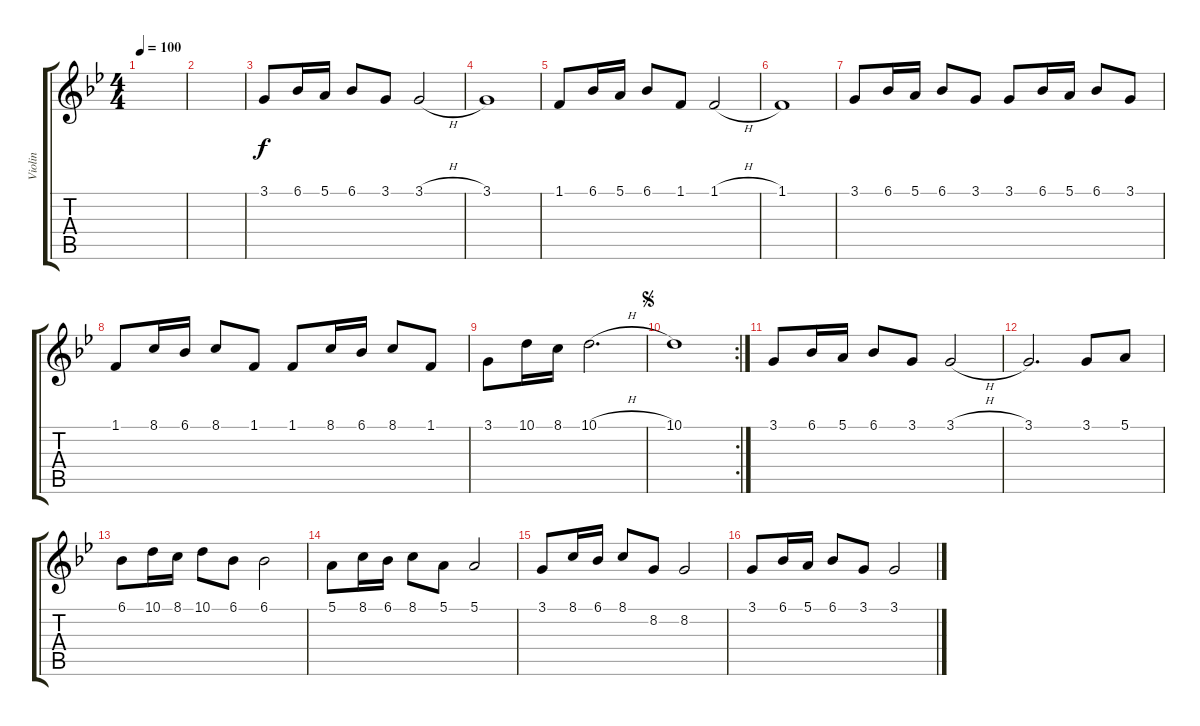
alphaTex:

\track ("Violin" "Violin") {instrument violin}
\staff {score tabs}
\tuning (E4 B3 G3 D3 A2 E2) {hide}
\ts (4 4)
\tempo 100
\clef g2
\ks bb
|
|
3.1.8 6.1.16 5.1.16 6.1.8 3.1.8 3.1{h}.2 |
3.1.1 |
1.1.8 6.1.16 5.1.16 6.1.8 1.1.8 1.1{h}.2 |
1.1.1 |
3.1.8 6.1.16 5.1.16 6.1.8 3.1.8 3.1.8 6.1.16 5.1.16 6.1.8 3.1.8 |
1.1.8 8.1.16 6.1.16 8.1.8 1.1.8 1.1.8 8.1.16 6.1.16 8.1.8 1.1.8 |
3.1.8 10.1.16 8.1.16 10.1{h}.2{d} |
\rc 2
\jump segno
10.1.1 |
3.1.8 6.1.16 5.1.16 6.1.8 3.1.8 3.1{h}.2 |
3.1.2{d} 3.1.8 5.1.8 |
6.1.8 10.1.16 8.1.16 10.1.8 6.1.8 6.1.2 |
5.1.8 8.1.16 6.1.16 8.1.8 5.1.8 5.1.2 |
3.1.8 8.1.16 6.1.16 8.1.8 8.2.8 8.2.2 |
3.1.8 6.1.16 5.1.16 6.1.8 3.1.8 3.1.2
